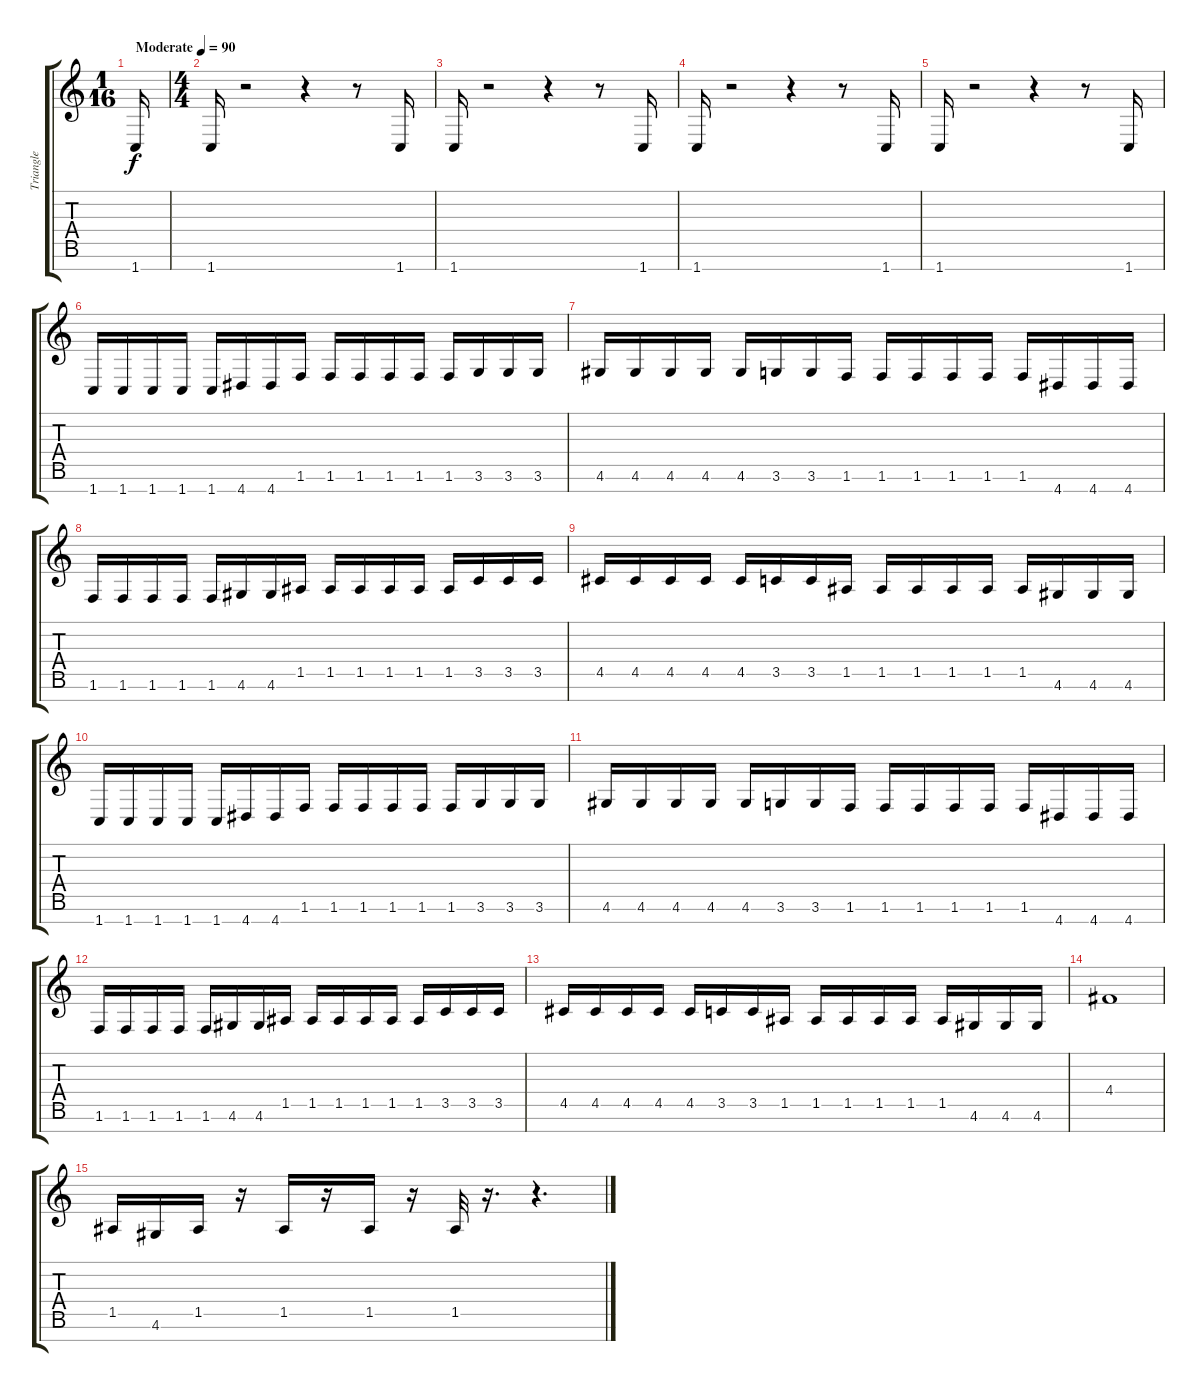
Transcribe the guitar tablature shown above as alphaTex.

\track ("Triangle" "Triangle") {instrument electricbassfinger}
\staff {score tabs}
\tuning (E4 B3 G3 D3 A2 E2 B1) {hide}
\ts (1 16)
\tempo (90 "Moderate")
\clef g2
\ks c
1.7.16{dy f instrument electricbassfinger} |
\ts (4 4)
1.7.16 r.2 r.4 r.8 1.7.16 |
1.7.16 r.2 r.4 r.8 1.7.16 |
1.7.16 r.2 r.4 r.8 1.7.16 |
1.7.16 r.2 r.4 r.8 1.7.16 |
1.7.16 1.7.16 1.7.16 1.7.16 1.7.16 4.7.16 4.7.16 1.6.16 1.6.16 1.6.16 1.6.16 1.6.16 1.6.16 3.6.16 3.6.16 3.6.16 |
4.6.16 4.6.16 4.6.16 4.6.16 4.6.16 3.6.16 3.6.16 1.6.16 1.6.16 1.6.16 1.6.16 1.6.16 1.6.16 4.7.16 4.7.16 4.7.16 |
1.6.16 1.6.16 1.6.16 1.6.16 1.6.16 4.6.16 4.6.16 1.5.16 1.5.16 1.5.16 1.5.16 1.5.16 1.5.16 3.5.16 3.5.16 3.5.16 |
4.5.16 4.5.16 4.5.16 4.5.16 4.5.16 3.5.16 3.5.16 1.5.16 1.5.16 1.5.16 1.5.16 1.5.16 1.5.16 4.6.16 4.6.16 4.6.16 |
1.7.16 1.7.16 1.7.16 1.7.16 1.7.16 4.7.16 4.7.16 1.6.16 1.6.16 1.6.16 1.6.16 1.6.16 1.6.16 3.6.16 3.6.16 3.6.16 |
4.6.16 4.6.16 4.6.16 4.6.16 4.6.16 3.6.16 3.6.16 1.6.16 1.6.16 1.6.16 1.6.16 1.6.16 1.6.16 4.7.16 4.7.16 4.7.16 |
1.6.16 1.6.16 1.6.16 1.6.16 1.6.16 4.6.16 4.6.16 1.5.16 1.5.16 1.5.16 1.5.16 1.5.16 1.5.16 3.5.16 3.5.16 3.5.16 |
4.5.16 4.5.16 4.5.16 4.5.16 4.5.16 3.5.16 3.5.16 1.5.16 1.5.16 1.5.16 1.5.16 1.5.16 1.5.16 4.6.16 4.6.16 4.6.16 |
4.4.1 |
1.5.16 4.6.16 1.5.16 r.16 1.5.16 r.16 1.5.16 r.16 1.5.32 r.16{d} r.4{d}
